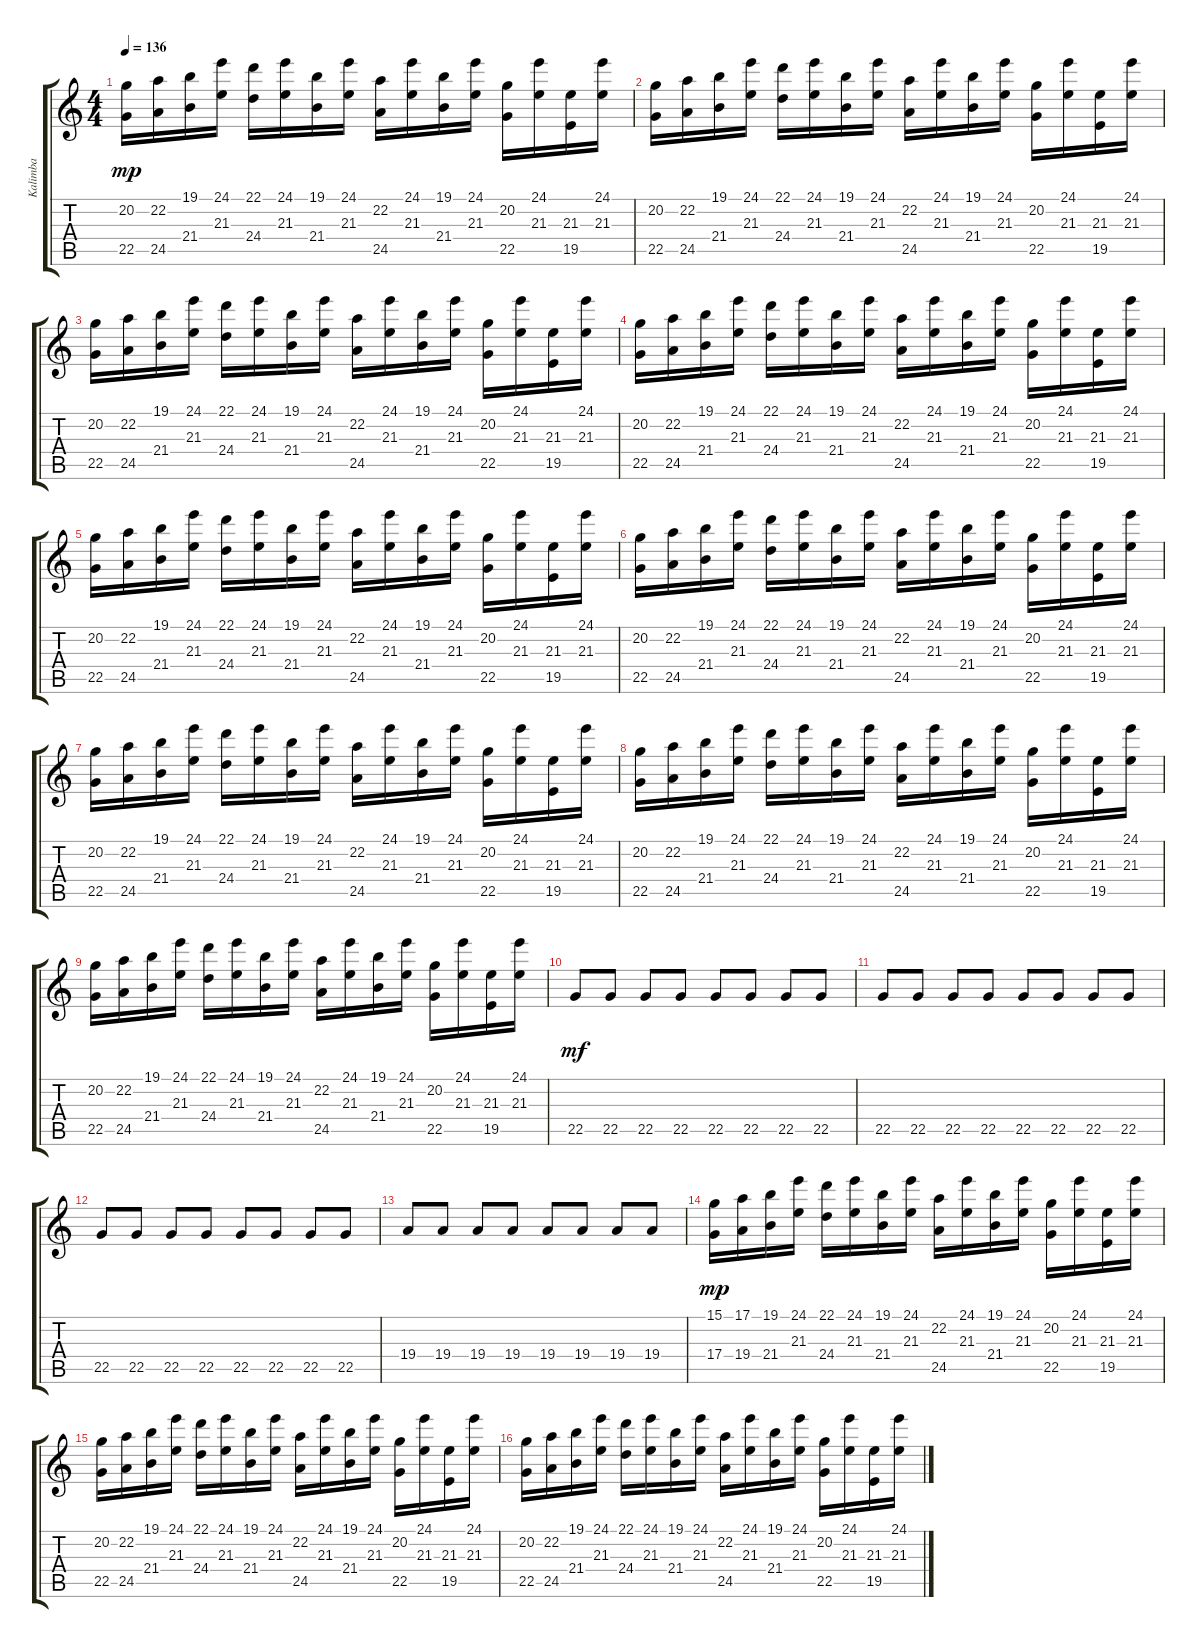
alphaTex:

\track ("Kalimba        " "Kalimba   ") {instrument kalimba}
\staff {score tabs}
\tuning (E4 B3 G3 D3 A2 E2) {hide}
\ts (4 4)
\tempo 136
\clef g2
\ks c
(20.2 22.5).16{dy mp} (22.2 24.5).16 (19.1 21.4).16 (24.1 21.3).16 (22.1 24.4).16 (24.1 21.3).16 (19.1 21.4).16 (24.1 21.3).16 (22.2 24.5).16 (24.1 21.3).16 (19.1 21.4).16 (24.1 21.3).16 (20.2 22.5).16 (24.1 21.3).16 (21.3 19.5).16 (24.1 21.3).16 |
(20.2 22.5).16 (22.2 24.5).16 (19.1 21.4).16 (24.1 21.3).16 (22.1 24.4).16 (24.1 21.3).16 (19.1 21.4).16 (24.1 21.3).16 (22.2 24.5).16 (24.1 21.3).16 (19.1 21.4).16 (24.1 21.3).16 (20.2 22.5).16 (24.1 21.3).16 (21.3 19.5).16 (24.1 21.3).16 |
(20.2 22.5).16 (22.2 24.5).16 (19.1 21.4).16 (24.1 21.3).16 (22.1 24.4).16 (24.1 21.3).16 (19.1 21.4).16 (24.1 21.3).16 (22.2 24.5).16 (24.1 21.3).16 (19.1 21.4).16 (24.1 21.3).16 (20.2 22.5).16 (24.1 21.3).16 (21.3 19.5).16 (24.1 21.3).16 |
(20.2 22.5).16 (22.2 24.5).16 (19.1 21.4).16 (24.1 21.3).16 (22.1 24.4).16 (24.1 21.3).16 (19.1 21.4).16 (24.1 21.3).16 (22.2 24.5).16 (24.1 21.3).16 (19.1 21.4).16 (24.1 21.3).16 (20.2 22.5).16 (24.1 21.3).16 (21.3 19.5).16 (24.1 21.3).16 |
(20.2 22.5).16 (22.2 24.5).16 (19.1 21.4).16 (24.1 21.3).16 (22.1 24.4).16 (24.1 21.3).16 (19.1 21.4).16 (24.1 21.3).16 (22.2 24.5).16 (24.1 21.3).16 (19.1 21.4).16 (24.1 21.3).16 (20.2 22.5).16 (24.1 21.3).16 (21.3 19.5).16 (24.1 21.3).16 |
(20.2 22.5).16 (22.2 24.5).16 (19.1 21.4).16 (24.1 21.3).16 (22.1 24.4).16 (24.1 21.3).16 (19.1 21.4).16 (24.1 21.3).16 (22.2 24.5).16 (24.1 21.3).16 (19.1 21.4).16 (24.1 21.3).16 (20.2 22.5).16 (24.1 21.3).16 (21.3 19.5).16 (24.1 21.3).16 |
(20.2 22.5).16 (22.2 24.5).16 (19.1 21.4).16 (24.1 21.3).16 (22.1 24.4).16 (24.1 21.3).16 (19.1 21.4).16 (24.1 21.3).16 (22.2 24.5).16 (24.1 21.3).16 (19.1 21.4).16 (24.1 21.3).16 (20.2 22.5).16 (24.1 21.3).16 (21.3 19.5).16 (24.1 21.3).16 |
(20.2 22.5).16 (22.2 24.5).16 (19.1 21.4).16 (24.1 21.3).16 (22.1 24.4).16 (24.1 21.3).16 (19.1 21.4).16 (24.1 21.3).16 (22.2 24.5).16 (24.1 21.3).16 (19.1 21.4).16 (24.1 21.3).16 (20.2 22.5).16 (24.1 21.3).16 (21.3 19.5).16 (24.1 21.3).16 |
(20.2 22.5).16 (22.2 24.5).16 (19.1 21.4).16 (24.1 21.3).16 (22.1 24.4).16 (24.1 21.3).16 (19.1 21.4).16 (24.1 21.3).16 (22.2 24.5).16 (24.1 21.3).16 (19.1 21.4).16 (24.1 21.3).16 (20.2 22.5).16 (24.1 21.3).16 (21.3 19.5).16 (24.1 21.3).16 |
22.5.8{dy mf} 22.5.8 22.5.8 22.5.8 22.5.8 22.5.8 22.5.8 22.5.8 |
22.5.8 22.5.8 22.5.8 22.5.8 22.5.8 22.5.8 22.5.8 22.5.8 |
22.5.8 22.5.8 22.5.8 22.5.8 22.5.8 22.5.8 22.5.8 22.5.8 |
19.4.8 19.4.8 19.4.8 19.4.8 19.4.8 19.4.8 19.4.8 19.4.8 |
(15.1 17.4).16{dy mp} (17.1 19.4).16 (19.1 21.4).16 (24.1 21.3).16 (22.1 24.4).16 (24.1 21.3).16 (19.1 21.4).16 (24.1 21.3).16 (22.2 24.5).16 (24.1 21.3).16 (19.1 21.4).16 (24.1 21.3).16 (20.2 22.5).16 (24.1 21.3).16 (21.3 19.5).16 (24.1 21.3).16 |
(20.2 22.5).16 (22.2 24.5).16 (19.1 21.4).16 (24.1 21.3).16 (22.1 24.4).16 (24.1 21.3).16 (19.1 21.4).16 (24.1 21.3).16 (22.2 24.5).16 (24.1 21.3).16 (19.1 21.4).16 (24.1 21.3).16 (20.2 22.5).16 (24.1 21.3).16 (21.3 19.5).16 (24.1 21.3).16 |
(20.2 22.5).16 (22.2 24.5).16 (19.1 21.4).16 (24.1 21.3).16 (22.1 24.4).16 (24.1 21.3).16 (19.1 21.4).16 (24.1 21.3).16 (22.2 24.5).16 (24.1 21.3).16 (19.1 21.4).16 (24.1 21.3).16 (20.2 22.5).16 (24.1 21.3).16 (21.3 19.5).16 (24.1 21.3).16
